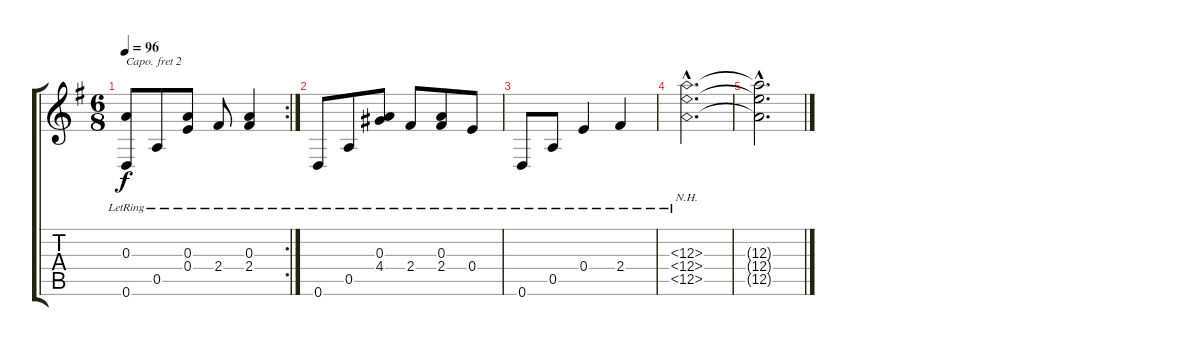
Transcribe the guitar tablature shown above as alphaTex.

\track "" {instrument acousticguitarnylon}
\staff {score tabs}
\capo 2
\tuning (E4 B3 G3 D3 G2 C2) {hide}
\rc 2
\ts (6 8)
\tempo 96
\clef g2
\ks g
(0.3{lr} 0.6{lr}).8{dy f} 0.5{lr}.8 (0.3{lr} 0.4{lr}).8 2.4{lr}.8 (0.3{lr} 2.4{lr}).4 |
0.6{lr}.8 0.5{lr}.8 (0.3{lr} 4.4{lr}).8 2.4{lr}.8 (0.3{lr} 2.4{lr}).8 0.4{lr}.8 |
0.6{lr}.8 0.5{lr}.8 0.4{lr}.4 2.4{lr}.4 |
(12.3{nh hac lr} 12.4{nh hac lr} 12.5{nh hac lr}).2{d} |
(12.3{hac t} 12.4{hac t} 12.5{hac t}).2{d}
